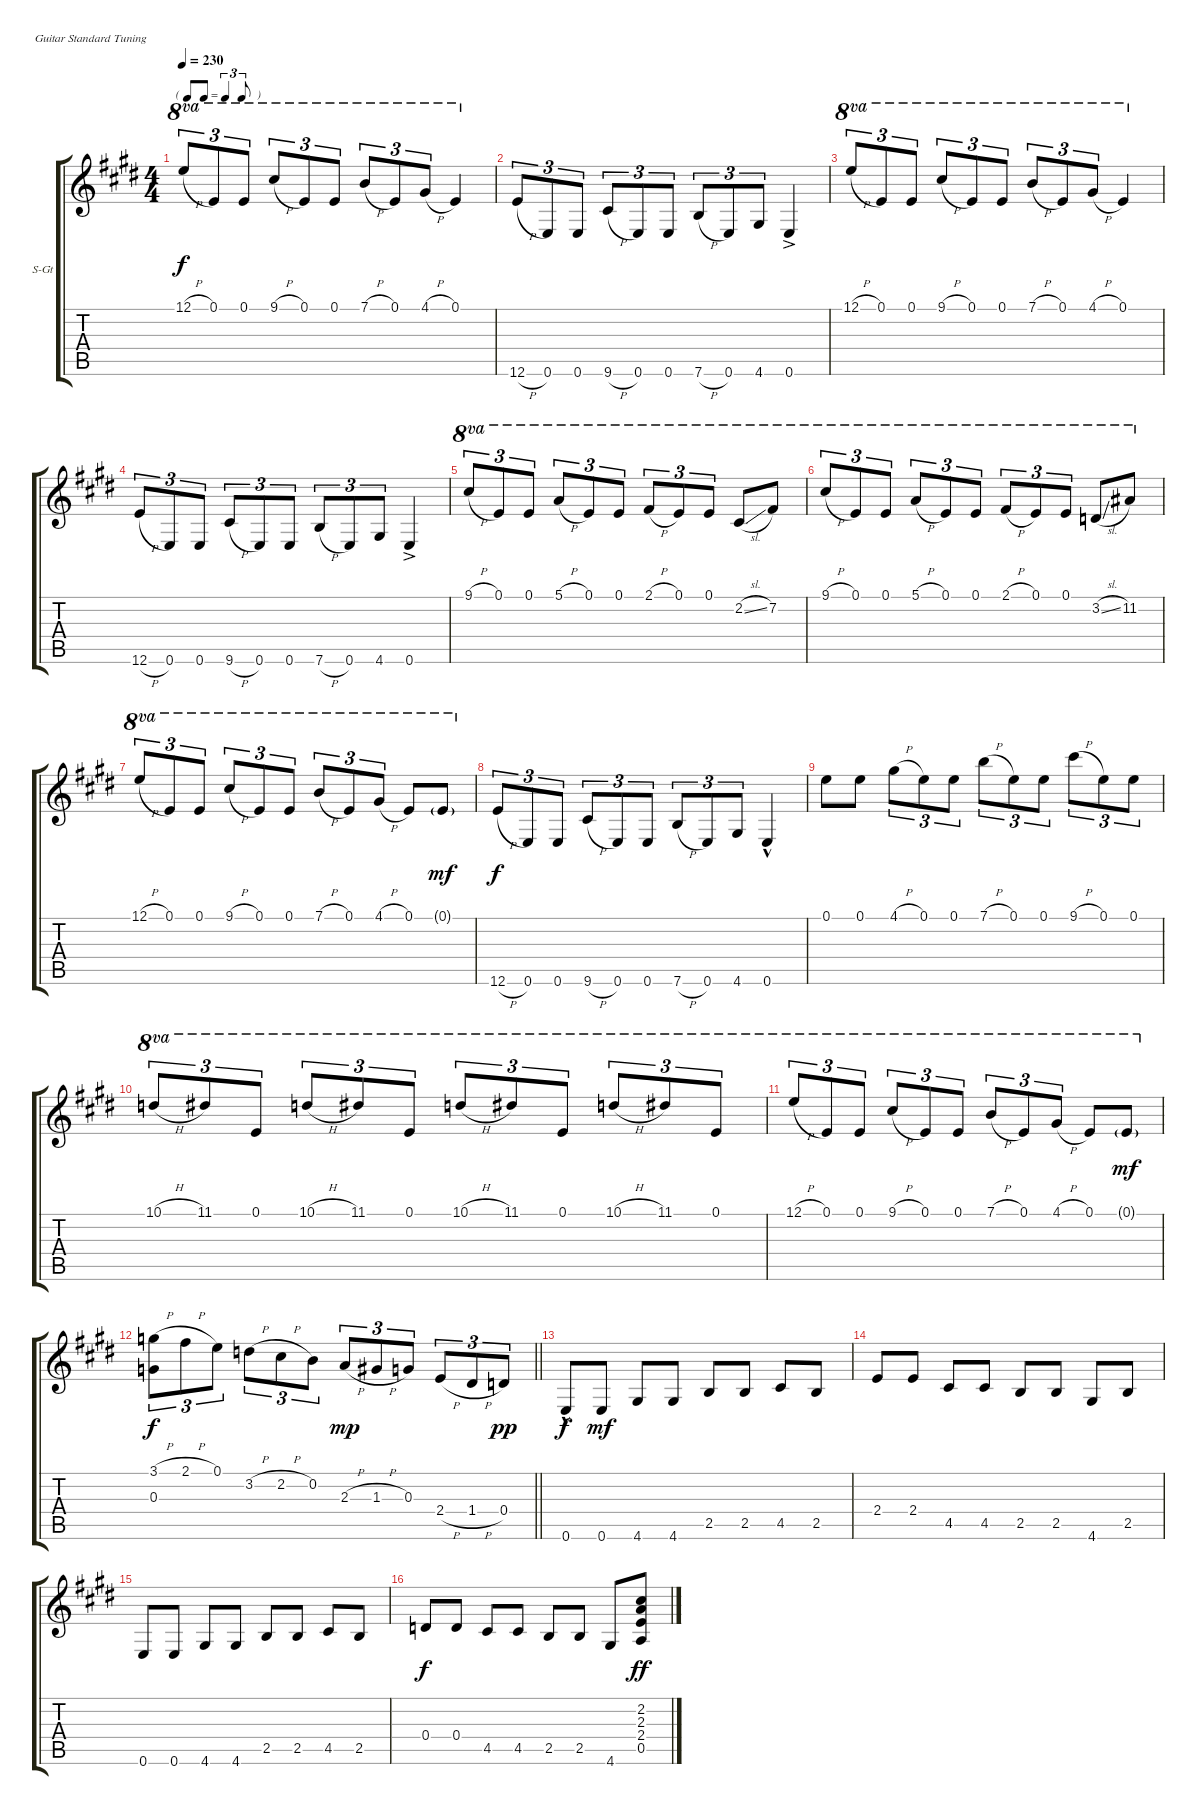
\bracketExtendMode groupsimilarinstruments
\firstSystemTrackNameOrientation horizontal
\otherSystemsTrackNameOrientation horizontal
\track ("Tommy Emmanuel" "S-Gt") {instrument acousticguitarsteel}
\staff {score tabs}
\tuning (E4 B3 G3 D3 A2 E2)
\ts (4 4)
\tf triplet8th
\tempo 230
\clef g2
\ks c#minor
12.1{h}.8{tu (3 2) ot 8va dy f} 0.1.8{tu (3 2) ot 8va} 0.1.8{tu (3 2) ot 8va} 9.1{h}.8{tu (3 2) ot 8va} 0.1.8{tu (3 2) ot 8va} 0.1.8{tu (3 2) ot 8va} 7.1{h}.8{tu (3 2) ot 8va} 0.1.8{tu (3 2) ot 8va} 4.1{h}.8{tu (3 2) ot 8va} 0.1.4{ot 8va} |
12.6{h}.8{tu (3 2)} 0.6.8{tu (3 2)} 0.6.8{tu (3 2)} 9.6{h}.8{tu (3 2)} 0.6.8{tu (3 2)} 0.6.8{tu (3 2)} 7.6{h}.8{tu (3 2)} 0.6.8{tu (3 2)} 4.6.8{tu (3 2)} 0.6{ac}.4 |
12.1{h}.8{tu (3 2) ot 8va} 0.1.8{tu (3 2) ot 8va} 0.1.8{tu (3 2) ot 8va} 9.1{h}.8{tu (3 2) ot 8va} 0.1.8{tu (3 2) ot 8va} 0.1.8{tu (3 2) ot 8va} 7.1{h}.8{tu (3 2) ot 8va} 0.1.8{tu (3 2) ot 8va} 4.1{h}.8{tu (3 2) ot 8va} 0.1.4{ot 8va} |
\ks e
12.6{h}.8{tu (3 2)} 0.6.8{tu (3 2)} 0.6.8{tu (3 2)} 9.6{h}.8{tu (3 2)} 0.6.8{tu (3 2)} 0.6.8{tu (3 2)} 7.6{h}.8{tu (3 2)} 0.6.8{tu (3 2)} 4.6.8{tu (3 2)} 0.6{ac}.4 |
\ks c#minor
9.1{h}.8{tu (3 2) ot 8va} 0.1.8{tu (3 2) ot 8va} 0.1.8{tu (3 2) ot 8va} 5.1{h}.8{tu (3 2) ot 8va} 0.1.8{tu (3 2) ot 8va} 0.1.8{tu (3 2) ot 8va} 2.1{h}.8{tu (3 2) ot 8va} 0.1.8{tu (3 2) ot 8va} 0.1.8{tu (3 2) ot 8va} 2.2{sl}.8{ot 8va} 7.2.8{ot 8va} |
9.1{h}.8{tu (3 2) ot 8va} 0.1.8{tu (3 2) ot 8va} 0.1.8{tu (3 2) ot 8va} 5.1{h}.8{tu (3 2) ot 8va} 0.1.8{tu (3 2) ot 8va} 0.1.8{tu (3 2) ot 8va} 2.1{h}.8{tu (3 2) ot 8va} 0.1.8{tu (3 2) ot 8va} 0.1.8{tu (3 2) ot 8va} 3.2{sl}.8{ot 8va} 11.2.8{ot 8va} |
\ks e
12.1{h}.8{tu (3 2) ot 8va} 0.1.8{tu (3 2) ot 8va} 0.1.8{tu (3 2) ot 8va} 9.1{h}.8{tu (3 2) ot 8va} 0.1.8{tu (3 2) ot 8va} 0.1.8{tu (3 2) ot 8va} 7.1{h}.8{tu (3 2) ot 8va} 0.1.8{tu (3 2) ot 8va} 4.1{h}.8{tu (3 2) ot 8va} 0.1.8{ot 8va} 0.1{g}.8{ot 8va dy mf} |
\ks c#minor
12.6{h}.8{tu (3 2) dy f} 0.6.8{tu (3 2)} 0.6.8{tu (3 2)} 9.6{h}.8{tu (3 2)} 0.6.8{tu (3 2)} 0.6.8{tu (3 2)} 7.6{h}.8{tu (3 2)} 0.6.8{tu (3 2)} 4.6.8{tu (3 2)} 0.6{hac}.4 |
0.1.8 0.1.8 4.1{h}.8{tu (3 2)} 0.1.8{tu (3 2)} 0.1.8{tu (3 2)} 7.1{h}.8{tu (3 2)} 0.1.8{tu (3 2)} 0.1.8{tu (3 2)} 9.1{h}.8{tu (3 2)} 0.1.8{tu (3 2)} 0.1.8{tu (3 2)} |
\ks e
10.1{h}.8{tu (3 2) ot 8va} 11.1.8{tu (3 2) ot 8va} 0.1.8{tu (3 2) ot 8va} 10.1{h}.8{tu (3 2) ot 8va} 11.1.8{tu (3 2) ot 8va} 0.1.8{tu (3 2) ot 8va} 10.1{h}.8{tu (3 2) ot 8va} 11.1.8{tu (3 2) ot 8va} 0.1.8{tu (3 2) ot 8va} 10.1{h}.8{tu (3 2) ot 8va} 11.1.8{tu (3 2) ot 8va} 0.1.8{tu (3 2) ot 8va} |
\ks c#minor
12.1{h}.8{tu (3 2) ot 8va} 0.1.8{tu (3 2) ot 8va} 0.1.8{tu (3 2) ot 8va} 9.1{h}.8{tu (3 2) ot 8va} 0.1.8{tu (3 2) ot 8va} 0.1.8{tu (3 2) ot 8va} 7.1{h}.8{tu (3 2) ot 8va} 0.1.8{tu (3 2) ot 8va} 4.1{h}.8{tu (3 2) ot 8va} 0.1.8{ot 8va} 0.1{g}.8{ot 8va dy mf} |
\barLineRight lightlight
(3.1{h} 0.3).8{tu (3 2) dy f} 2.1{h}.8{tu (3 2)} 0.1.8{tu (3 2)} 3.2{h}.8{tu (3 2)} 2.2{h}.8{tu (3 2)} 0.2.8{tu (3 2)} 2.3{h}.8{tu (3 2) dy mp} 1.3{h}.8{tu (3 2)} 0.3.8{tu (3 2)} 2.4{h}.8{tu (3 2)} 1.4{h}.8{tu (3 2)} 0.4.8{tu (3 2) dy pp} |
\ks e
0.6{hac}.8{dy f} 0.6.8{dy mf} 4.6.8 4.6.8 2.5.8 2.5.8 4.5.8 2.5.8 |
\ks c#minor
2.4.8 2.4.8 4.5.8 4.5.8 2.5.8 2.5.8 4.6.8 2.5.8 |
0.6.8 0.6.8 4.6.8 4.6.8 2.5.8 2.5.8 4.5.8 2.5.8 |
0.4.8{dy f} 0.4.8 4.5.8 4.5.8 2.5.8 2.5.8 4.6.8 (2.2 2.3 2.4 0.5).8{dy ff}
